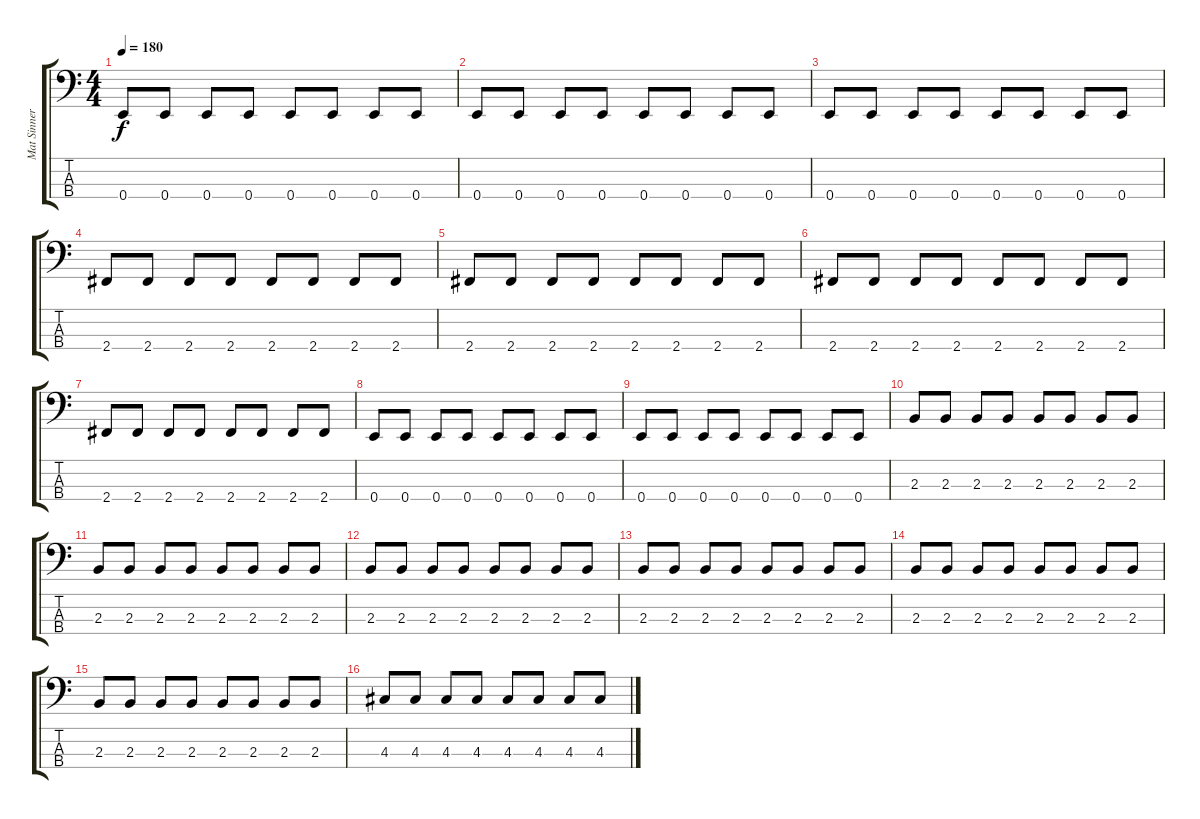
\track ("Mat Sinner Bass" "Mat Sinner") {instrument electricbasspick}
\staff {score tabs}
\tuning (G2 D2 A1 E1) {hide}
\ts (4 4)
\tempo 180
\clef f4
\ks c
0.4.8{dy f} 0.4.8 0.4.8 0.4.8 0.4.8 0.4.8 0.4.8 0.4.8 |
0.4.8 0.4.8 0.4.8 0.4.8 0.4.8 0.4.8 0.4.8 0.4.8 |
0.4.8 0.4.8 0.4.8 0.4.8 0.4.8 0.4.8 0.4.8 0.4.8 |
2.4.8 2.4.8 2.4.8 2.4.8 2.4.8 2.4.8 2.4.8 2.4.8 |
2.4.8 2.4.8 2.4.8 2.4.8 2.4.8 2.4.8 2.4.8 2.4.8 |
2.4.8 2.4.8 2.4.8 2.4.8 2.4.8 2.4.8 2.4.8 2.4.8 |
2.4.8 2.4.8 2.4.8 2.4.8 2.4.8 2.4.8 2.4.8 2.4.8 |
0.4.8 0.4.8 0.4.8 0.4.8 0.4.8 0.4.8 0.4.8 0.4.8 |
0.4.8 0.4.8 0.4.8 0.4.8 0.4.8 0.4.8 0.4.8 0.4.8 |
2.3.8 2.3.8 2.3.8 2.3.8 2.3.8 2.3.8 2.3.8 2.3.8 |
2.3.8 2.3.8 2.3.8 2.3.8 2.3.8 2.3.8 2.3.8 2.3.8 |
2.3.8 2.3.8 2.3.8 2.3.8 2.3.8 2.3.8 2.3.8 2.3.8 |
2.3.8 2.3.8 2.3.8 2.3.8 2.3.8 2.3.8 2.3.8 2.3.8 |
2.3.8 2.3.8 2.3.8 2.3.8 2.3.8 2.3.8 2.3.8 2.3.8 |
2.3.8 2.3.8 2.3.8 2.3.8 2.3.8 2.3.8 2.3.8 2.3.8 |
4.3.8 4.3.8 4.3.8 4.3.8 4.3.8 4.3.8 4.3.8 4.3.8
